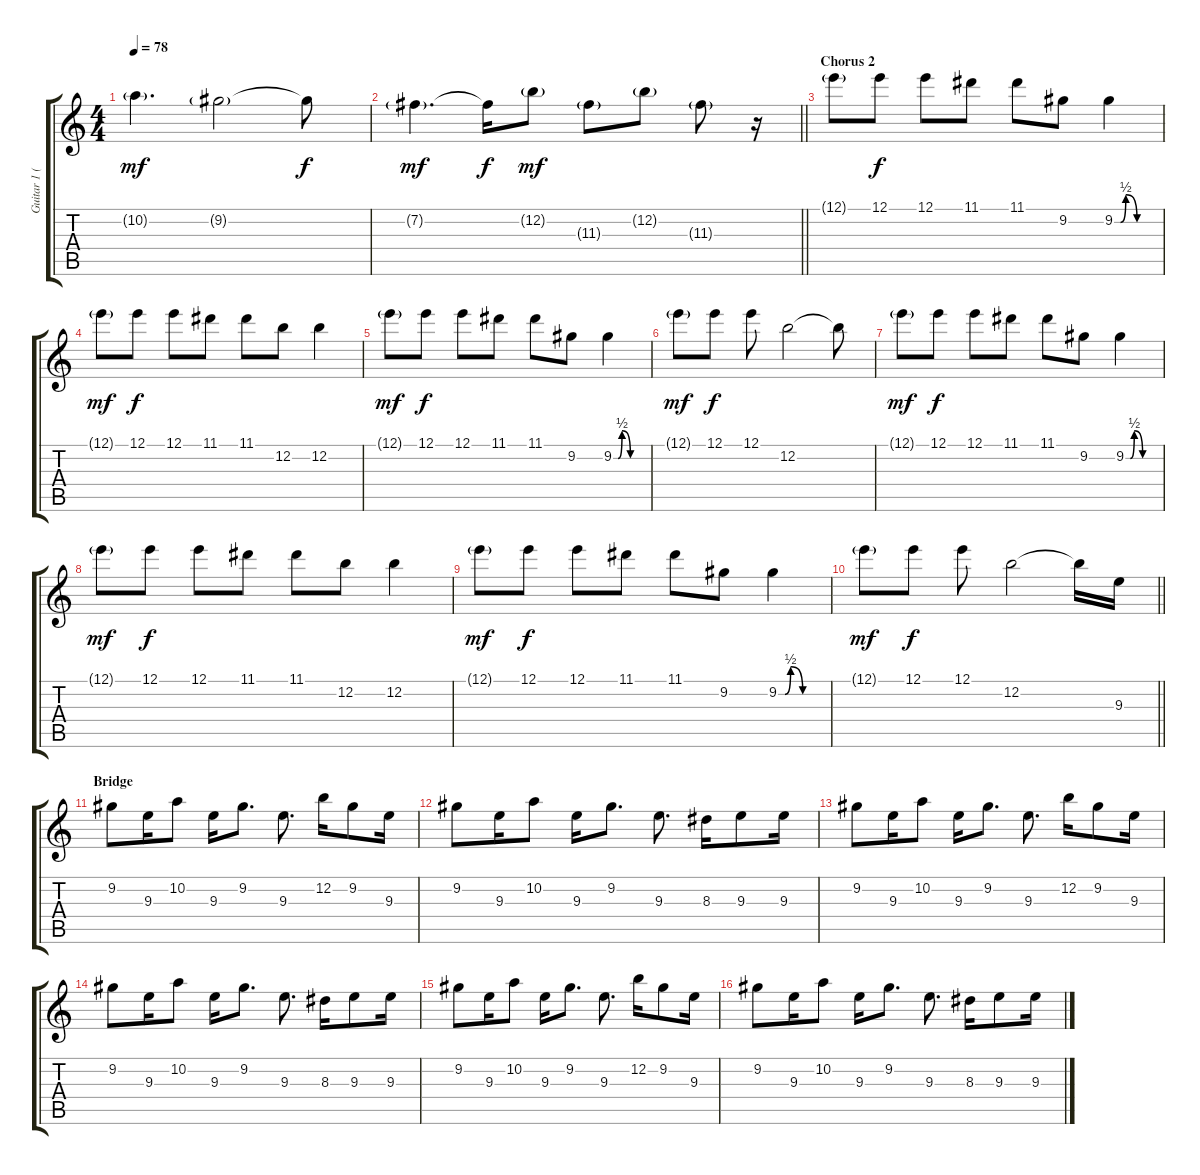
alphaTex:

\track ("Guitar 1 (Jonas Pfetzing)" "Guitar 1 (") {instrument distortionguitar}
\staff {score tabs}
\tuning (E4 B3 G3 D3 A2 E2) {hide}
\ts (4 4)
\tempo 78
\clef g2
\ks c
10.2{g}.4{d dy mf} 9.2{g}.2 9.2{t}.8{dy f} |
\barLineRight lightlight
7.2{g}.4{d dy mf} 7.2{t}.16{dy f} 12.2{g}.8{dy mf} 11.3{g}.8 12.2{g}.8 11.3{g}.8 r.16 |
\section ("" "Chorus 2")
12.1{g}.8 12.1.8{dy f} 12.1.8 11.1.8 11.1.8 9.2.8 9.2{be (custom 0 0 8 0 15 2 30 0 60 0)}.4 |
12.1{g}.8{dy mf} 12.1.8{dy f} 12.1.8 11.1.8 11.1.8 12.2.8 12.2.4 |
12.1{g}.8{dy mf} 12.1.8{dy f} 12.1.8 11.1.8 11.1.8 9.2.8 9.2{be (custom 0 0 8 0 15 2 30 0 60 0)}.4 |
12.1{g}.8{dy mf} 12.1.8{dy f} 12.1.8 12.2.2 12.2{t}.8 |
12.1{g}.8{dy mf} 12.1.8{dy f} 12.1.8 11.1.8 11.1.8 9.2.8 9.2{be (custom 0 0 8 0 15 2 30 0 60 0)}.4 |
12.1{g}.8{dy mf} 12.1.8{dy f} 12.1.8 11.1.8 11.1.8 12.2.8 12.2.4 |
12.1{g}.8{dy mf} 12.1.8{dy f} 12.1.8 11.1.8 11.1.8 9.2.8 9.2{be (custom 0 0 8 0 15 2 30 0 60 0)}.4 |
\barLineRight lightlight
12.1{g}.8{dy mf} 12.1.8{dy f} 12.1.8 12.2.2 12.2{t}.16 9.3.16 |
\section ("" "Bridge")
9.2.8 9.3.16 10.2.8 9.3.16 9.2.8{d} 9.3.8{d} 12.2.16 9.2.8 9.3.16 |
9.2.8 9.3.16 10.2.8 9.3.16 9.2.8{d} 9.3.8{d} 8.3.16 9.3.8 9.3.16 |
9.2.8 9.3.16 10.2.8 9.3.16 9.2.8{d} 9.3.8{d} 12.2.16 9.2.8 9.3.16 |
9.2.8 9.3.16 10.2.8 9.3.16 9.2.8{d} 9.3.8{d} 8.3.16 9.3.8 9.3.16 |
9.2.8 9.3.16 10.2.8 9.3.16 9.2.8{d} 9.3.8{d} 12.2.16 9.2.8 9.3.16 |
9.2.8 9.3.16 10.2.8 9.3.16 9.2.8{d} 9.3.8{d} 8.3.16 9.3.8 9.3.16
